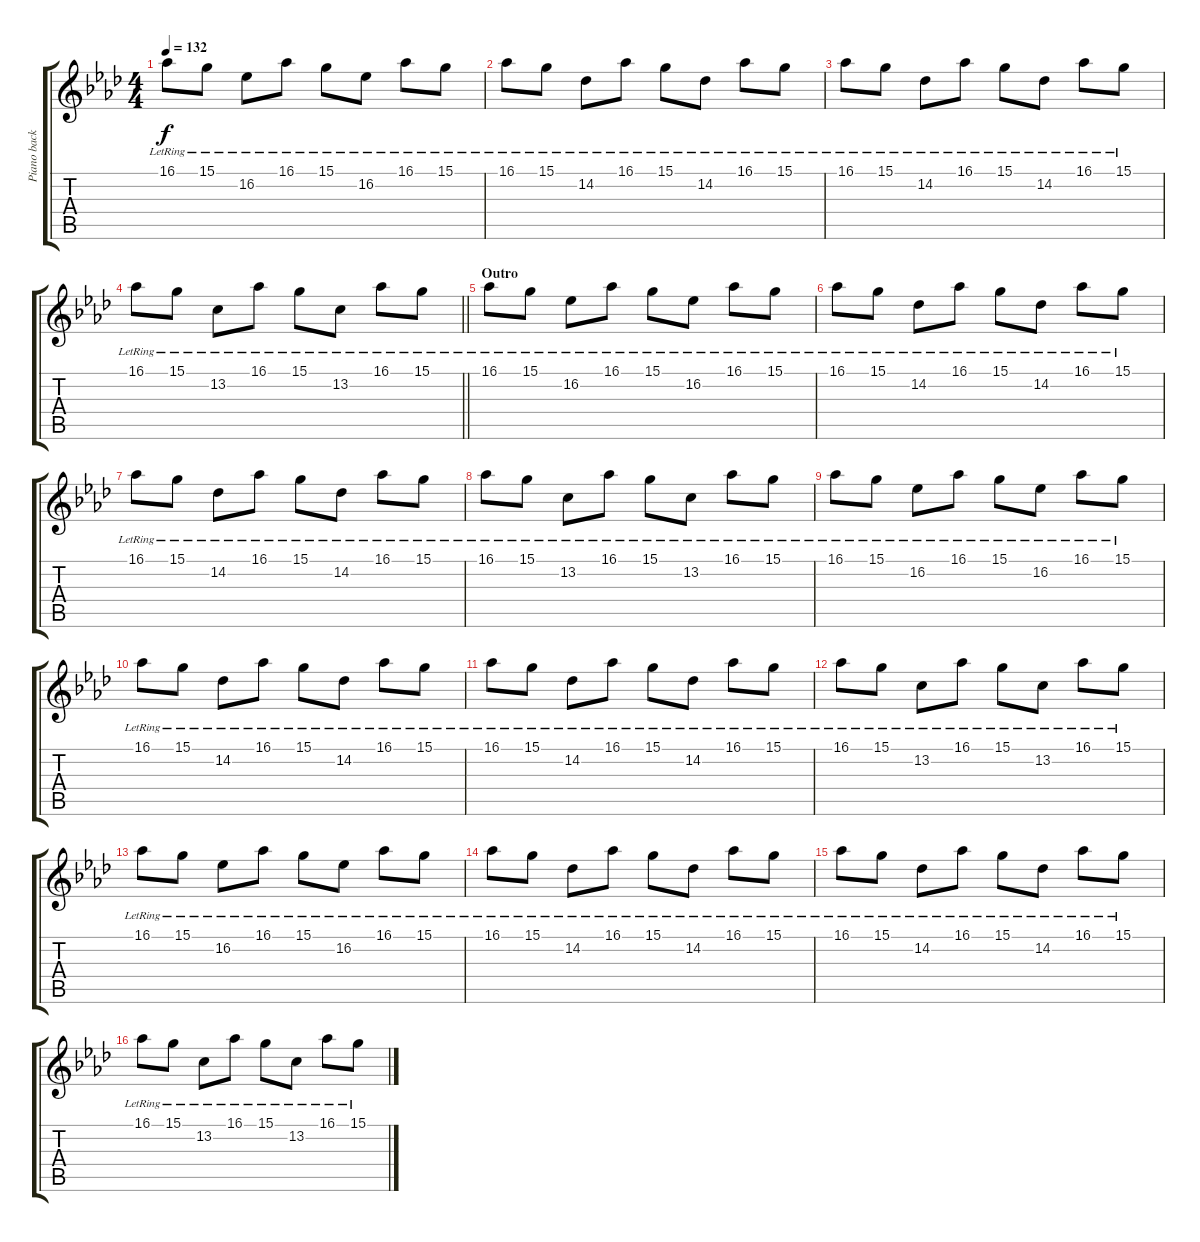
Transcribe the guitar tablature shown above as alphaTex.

\track ("Piano backup" "Piano back") {instrument acousticgrandpiano}
\staff {score tabs}
\tuning (E4 B3 G3 D3 A2 E2) {hide}
\ts (4 4)
\tempo 132
\clef g2
\ks ab
16.1{lr}.8{dy f} 15.1{lr}.8 16.2{lr}.8 16.1{lr}.8 15.1{lr}.8 16.2{lr}.8 16.1{lr}.8 15.1{lr}.8 |
16.1{lr}.8 15.1{lr}.8 14.2{lr}.8 16.1{lr}.8 15.1{lr}.8 14.2{lr}.8 16.1{lr}.8 15.1{lr}.8 |
16.1{lr}.8 15.1{lr}.8 14.2{lr}.8 16.1{lr}.8 15.1{lr}.8 14.2{lr}.8 16.1{lr}.8 15.1{lr}.8 |
\barLineRight lightlight
16.1{lr}.8 15.1{lr}.8 13.2{lr}.8 16.1{lr}.8 15.1{lr}.8 13.2{lr}.8 16.1{lr}.8 15.1{lr}.8 |
\section ("" "Outro")
16.1{lr}.8 15.1{lr}.8 16.2{lr}.8 16.1{lr}.8 15.1{lr}.8 16.2{lr}.8 16.1{lr}.8 15.1{lr}.8 |
16.1{lr}.8 15.1{lr}.8 14.2{lr}.8 16.1{lr}.8 15.1{lr}.8 14.2{lr}.8 16.1{lr}.8 15.1{lr}.8 |
16.1{lr}.8 15.1{lr}.8 14.2{lr}.8 16.1{lr}.8 15.1{lr}.8 14.2{lr}.8 16.1{lr}.8 15.1{lr}.8 |
16.1{lr}.8 15.1{lr}.8 13.2{lr}.8 16.1{lr}.8 15.1{lr}.8 13.2{lr}.8 16.1{lr}.8 15.1{lr}.8 |
16.1{lr}.8 15.1{lr}.8 16.2{lr}.8 16.1{lr}.8 15.1{lr}.8 16.2{lr}.8 16.1{lr}.8 15.1{lr}.8 |
16.1{lr}.8 15.1{lr}.8 14.2{lr}.8 16.1{lr}.8 15.1{lr}.8 14.2{lr}.8 16.1{lr}.8 15.1{lr}.8 |
16.1{lr}.8 15.1{lr}.8 14.2{lr}.8 16.1{lr}.8 15.1{lr}.8 14.2{lr}.8 16.1{lr}.8 15.1{lr}.8 |
16.1{lr}.8 15.1{lr}.8 13.2{lr}.8 16.1{lr}.8 15.1{lr}.8 13.2{lr}.8 16.1{lr}.8 15.1{lr}.8 |
16.1{lr}.8 15.1{lr}.8 16.2{lr}.8 16.1{lr}.8 15.1{lr}.8 16.2{lr}.8 16.1{lr}.8 15.1{lr}.8 |
16.1{lr}.8 15.1{lr}.8 14.2{lr}.8 16.1{lr}.8 15.1{lr}.8 14.2{lr}.8 16.1{lr}.8 15.1{lr}.8 |
16.1{lr}.8 15.1{lr}.8 14.2{lr}.8 16.1{lr}.8 15.1{lr}.8 14.2{lr}.8 16.1{lr}.8 15.1{lr}.8 |
16.1{lr}.8 15.1{lr}.8 13.2{lr}.8 16.1{lr}.8 15.1{lr}.8 13.2{lr}.8 16.1{lr}.8 15.1{lr}.8
